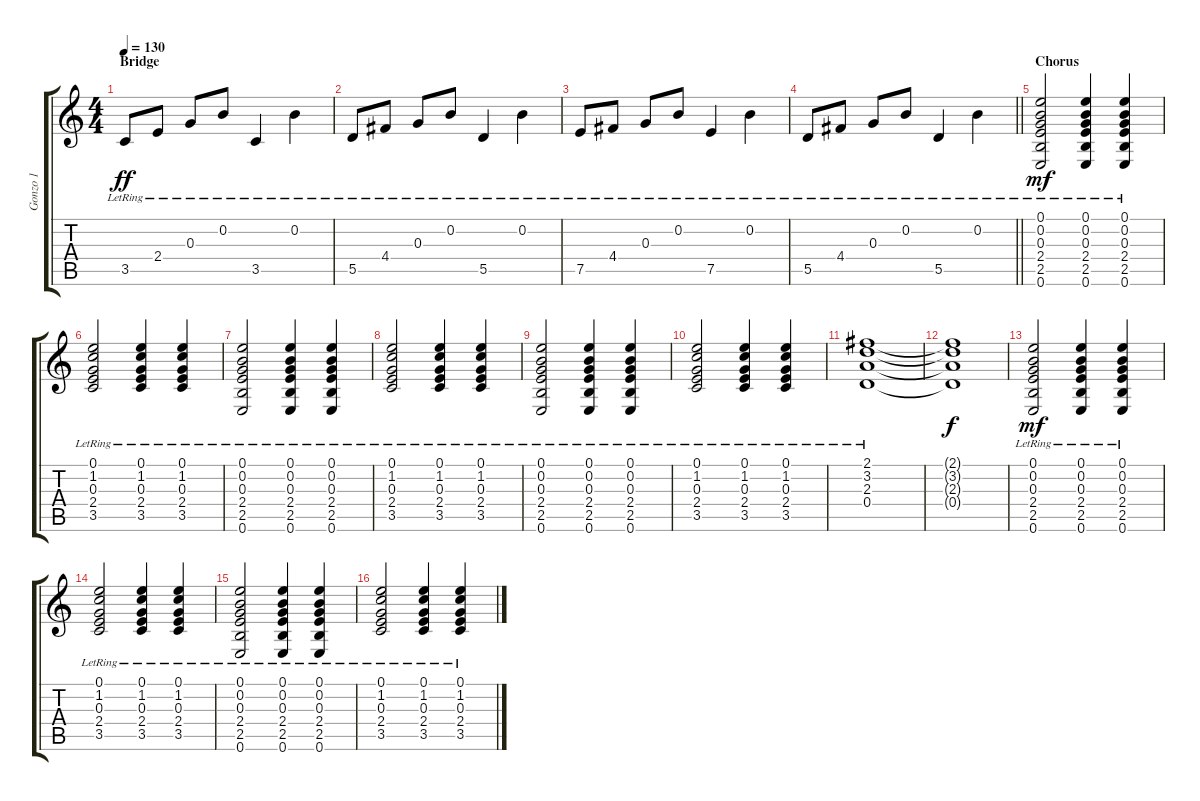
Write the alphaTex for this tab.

\track ("Gonzo 1" "Gonzo 1") {instrument acousticguitarsteel}
\staff {score tabs}
\tuning (E4 B3 G3 D3 A2 E2) {hide}
\ts (4 4)
\section ("" "Bridge")
\tempo 130
\clef g2
\ks c
3.5{lr}.8{dy ff volume 8} 2.4{lr}.8 0.3{lr}.8 0.2{lr}.8 3.5{lr}.4 0.2{lr}.4 |
5.5{lr}.8 4.4{lr}.8 0.3{lr}.8 0.2{lr}.8 5.5{lr}.4 0.2{lr}.4 |
7.5{lr}.8 4.4{lr}.8 0.3{lr}.8 0.2{lr}.8 7.5{lr}.4 0.2{lr}.4 |
\barLineRight lightlight
5.5{lr}.8 4.4{lr}.8 0.3{lr}.8 0.2{lr}.8 5.5{lr}.4 0.2{lr}.4 |
\section ("" "Chorus")
(0.1{lr} 0.2{lr} 0.3{lr} 2.4{lr} 2.5{lr} 0.6{lr}).2{dy mf} (0.1{lr} 0.2{lr} 0.3{lr} 2.4{lr} 2.5{lr} 0.6{lr}).4 (0.1{lr} 0.2{lr} 0.3{lr} 2.4{lr} 2.5{lr} 0.6{lr}).4 |
(0.1{lr} 1.2{lr} 0.3{lr} 2.4{lr} 3.5{lr}).2 (0.1{lr} 1.2{lr} 0.3{lr} 2.4{lr} 3.5{lr}).4 (0.1{lr} 1.2{lr} 0.3{lr} 2.4{lr} 3.5{lr}).4 |
(0.1{lr} 0.2{lr} 0.3{lr} 2.4{lr} 2.5{lr} 0.6{lr}).2 (0.1{lr} 0.2{lr} 0.3{lr} 2.4{lr} 2.5{lr} 0.6{lr}).4 (0.1{lr} 0.2{lr} 0.3{lr} 2.4{lr} 2.5{lr} 0.6{lr}).4 |
(0.1{lr} 1.2{lr} 0.3{lr} 2.4{lr} 3.5{lr}).2 (0.1{lr} 1.2{lr} 0.3{lr} 2.4{lr} 3.5{lr}).4 (0.1{lr} 1.2{lr} 0.3{lr} 2.4{lr} 3.5{lr}).4 |
(0.1{lr} 0.2{lr} 0.3{lr} 2.4{lr} 2.5{lr} 0.6{lr}).2 (0.1{lr} 0.2{lr} 0.3{lr} 2.4{lr} 2.5{lr} 0.6{lr}).4 (0.1{lr} 0.2{lr} 0.3{lr} 2.4{lr} 2.5{lr} 0.6{lr}).4 |
(0.1{lr} 1.2{lr} 0.3{lr} 2.4{lr} 3.5{lr}).2 (0.1{lr} 1.2{lr} 0.3{lr} 2.4{lr} 3.5{lr}).4 (0.1{lr} 1.2{lr} 0.3{lr} 2.4{lr} 3.5{lr}).4 |
(2.1 3.2 2.3{lr} 0.4{lr}).1 |
(2.1{t} 3.2{t} 2.3{t} 0.4{t}).1{dy f} |
(0.1{lr} 0.2{lr} 0.3{lr} 2.4{lr} 2.5{lr} 0.6{lr}).2{dy mf} (0.1{lr} 0.2{lr} 0.3{lr} 2.4{lr} 2.5{lr} 0.6{lr}).4 (0.1{lr} 0.2{lr} 0.3{lr} 2.4{lr} 2.5{lr} 0.6{lr}).4 |
(0.1{lr} 1.2{lr} 0.3{lr} 2.4{lr} 3.5{lr}).2 (0.1{lr} 1.2{lr} 0.3{lr} 2.4{lr} 3.5{lr}).4 (0.1{lr} 1.2{lr} 0.3{lr} 2.4{lr} 3.5{lr}).4 |
(0.1{lr} 0.2{lr} 0.3{lr} 2.4{lr} 2.5{lr} 0.6{lr}).2 (0.1{lr} 0.2{lr} 0.3{lr} 2.4{lr} 2.5{lr} 0.6{lr}).4 (0.1{lr} 0.2{lr} 0.3{lr} 2.4{lr} 2.5{lr} 0.6{lr}).4 |
(0.1{lr} 1.2{lr} 0.3{lr} 2.4{lr} 3.5{lr}).2 (0.1{lr} 1.2{lr} 0.3{lr} 2.4{lr} 3.5{lr}).4 (0.1{lr} 1.2{lr} 0.3{lr} 2.4{lr} 3.5{lr}).4
